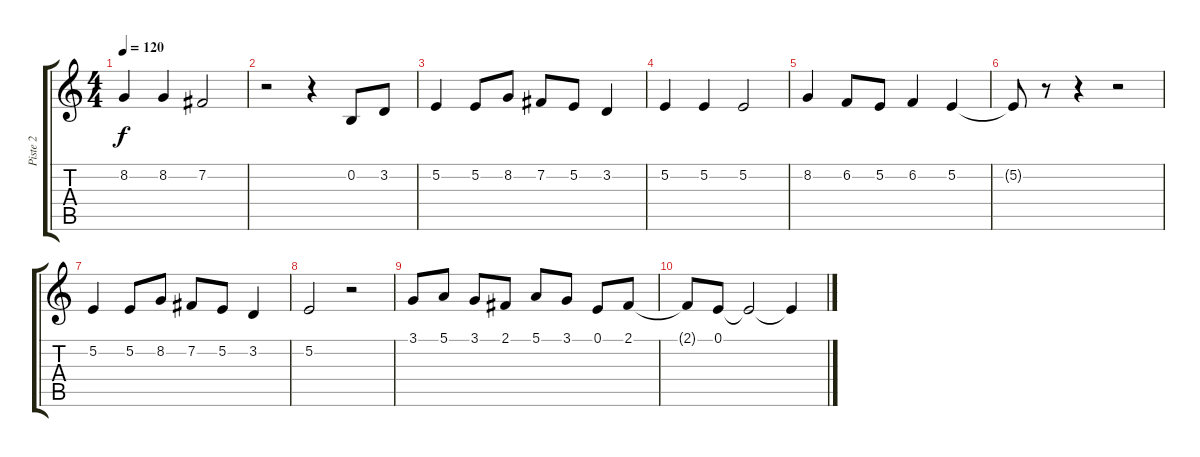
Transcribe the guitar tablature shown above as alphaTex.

\track ("Piste 2" "Piste 2") {instrument flute}
\staff {score tabs}
\tuning (E4 B3 G3 D3 A2 E2) {hide}
\ts (4 4)
\tempo 120
\clef g2
\ks c
8.2.4{dy f} 8.2.4 7.2.2 |
r.2 r.4 0.2.8 3.2.8 |
5.2.4 5.2.8 8.2.8 7.2.8 5.2.8 3.2.4 |
5.2.4 5.2.4 5.2.2 |
8.2.4 6.2.8 5.2.8 6.2.4 5.2.4 |
5.2{t}.8 r.8 r.4 r.2 |
5.2.4 5.2.8 8.2.8 7.2.8 5.2.8 3.2.4 |
5.2.2 r.2 |
3.1.8 5.1.8 3.1.8 2.1.8 5.1.8 3.1.8 0.1.8 2.1.8 |
2.1{t}.8 0.1.8 0.1{t}.2 0.1{t}.4
